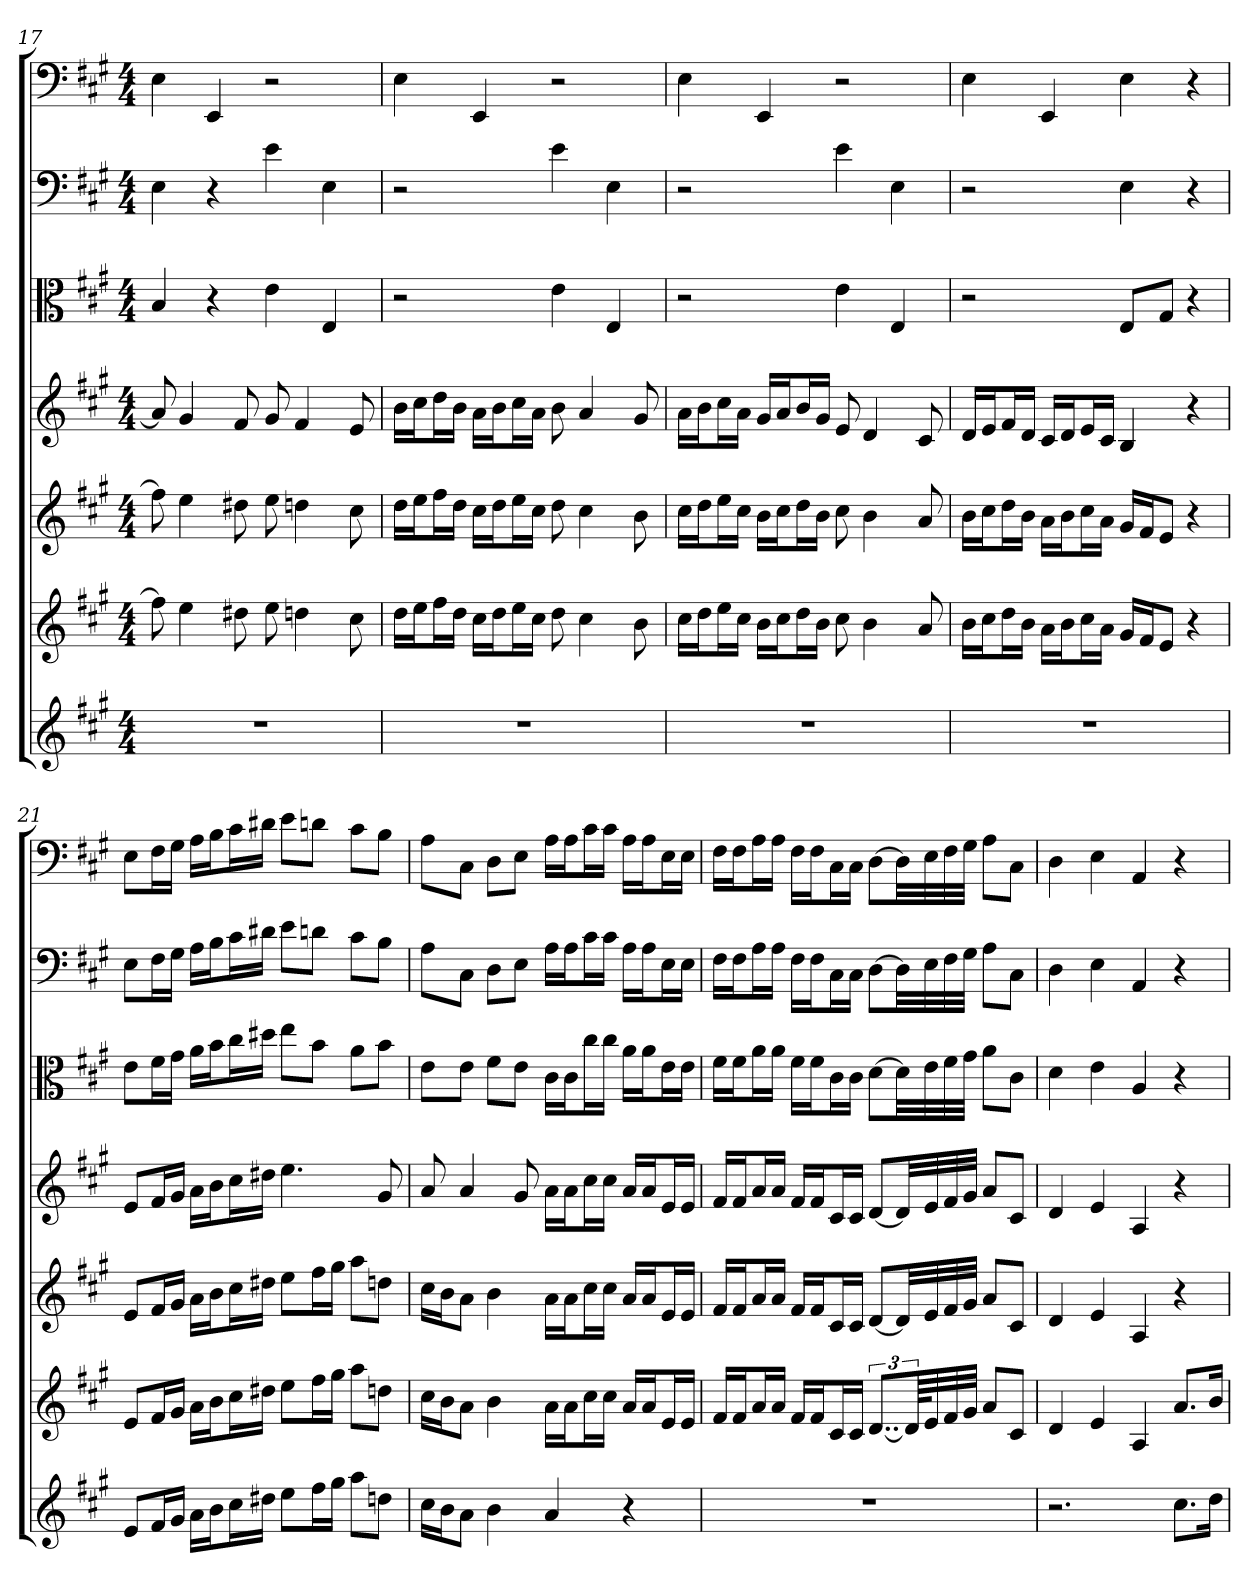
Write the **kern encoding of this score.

**kern	**kern	**kern	**kern	**kern	**kern	**kern
*part7	*part6	*part5	*part4	*part3	*part2	*part1
*staff7	*staff6	*staff5	*staff4	*staff3	*staff2	*staff1
*	*	*	*	*clefC3	*	*
*k[f#c#g#]	*k[f#c#g#]	*k[f#c#g#]	*k[f#c#g#]	*k[f#c#g#]	*k[f#c#g#]	*k[f#c#g#]
*A:	*A:	*A:	*A:	*A:	*A:	*A:
*M4/4	*M4/4	*M4/4	*M4/4	*M4/4	*M4/4	*M4/4
=17	=17	=17	=17	=17	=17	=17
1r	8ff#]	8ff#]	8a]	4B	4E	4E
.	4ee	4ee	4g#	.	.	.
.	.	.	.	4r	4r	4EE
.	8dd#X	8dd#X	8f#	.	.	.
.	8ee	8ee	8g#	4e	4e	2r
.	4ddn	4ddn	4f#	.	.	.
.	.	.	.	4E	4E	.
.	8cc#	8cc#	8e	.	.	.
=18	=18	=18	=18	=18	=18	=18
1r	16ddLL	16ddLL	16bLL	2r	2r	4E
.	16eeJ	16eeJ	16cc#J	.	.	.
.	16ff#L	16ff#L	16ddL	.	.	.
.	16ddJJ	16ddJJ	16bJJ	.	.	.
.	16cc#LL	16cc#LL	16aLL	.	.	4EE
.	16ddJ	16ddJ	16bJ	.	.	.
.	16eeL	16eeL	16cc#L	.	.	.
.	16cc#JJ	16cc#JJ	16aJJ	.	.	.
.	8dd	8dd	8b	4e	4e	2r
.	4cc#	4cc#	4a	.	.	.
.	.	.	.	4E	4E	.
.	8b	8b	8g#	.	.	.
=19	=19	=19	=19	=19	=19	=19
1r	16cc#LL	16cc#LL	16aLL	2r	2r	4E
.	16ddJ	16ddJ	16bJ	.	.	.
.	16eeL	16eeL	16cc#L	.	.	.
.	16cc#JJ	16cc#JJ	16aJJ	.	.	.
.	16bLL	16bLL	16g#LL	.	.	4EE
.	16cc#J	16cc#J	16aJ	.	.	.
.	16ddL	16ddL	16bL	.	.	.
.	16bJJ	16bJJ	16g#JJ	.	.	.
.	8cc#	8cc#	8e	4e	4e	2r
.	4b	4b	4d	.	.	.
.	.	.	.	4E	4E	.
.	8a	8a	8c#	.	.	.
=20	=20	=20	=20	=20	=20	=20
1r	16bLL	16bLL	16dLL	2r	2r	4E
.	16cc#J	16cc#J	16eJ	.	.	.
.	16ddL	16ddL	16f#L	.	.	.
.	16bJJ	16bJJ	16dJJ	.	.	.
.	16aLL	16aLL	16c#LL	.	.	4EE
.	16bJ	16bJ	16dJ	.	.	.
.	16cc#L	16cc#L	16eL	.	.	.
.	16aJJ	16aJJ	16c#JJ	.	.	.
.	16g#LL	16g#LL	4B	8E/L	4E	4E
.	16f#J	16f#J	.	.	.	.
.	8eJ	8eJ	.	8G#/J	.	.
.	4r	4r	4r	4r	4r	4r
=21	=21	=21	=21	=21	=21	=21
8eL	8eL	8eL	8eL	8e\L	8EL	8EL
16f#L	16f#L	16f#L	16f#L	16f#\L	16F#L	16F#L
16g#JJ	16g#JJ	16g#JJ	16g#JJ	16g#\JJ	16G#JJ	16G#JJ
16aLL	16aLL	16aLL	16aLL	16a\LL	16ALL	16ALL
16bJ	16bJ	16bJ	16bJ	16b\J	16BJ	16BJ
16cc#L	16cc#L	16cc#L	16cc#L	16cc#\L	16c#L	16c#L
16dd#XJJ	16dd#XJJ	16dd#XJJ	16dd#XJJ	16dd#X\JJ	16d#XJJ	16d#XJJ
8eeL	8eeL	8eeL	4.ee	8ee\L	8eL	8eL
16ff#L	16ff#L	16ff#L	.	8b\J	8dnJ	8dnJ
16gg#JJ	16gg#JJ	16gg#JJ	.	.	.	.
8aaL	8aaL	8aaL	.	8a\L	8c#L	8c#L
8ddnJ	8ddnJ	8ddnJ	8g#	8b\J	8BJ	8BJ
=22	=22	=22	=22	=22	=22	=22
16cc#LL	16cc#LL	16cc#LL	8a	8e\L	8AL	8AL
16bJ	16bJ	16bJ	.	.	.	.
8aJ	8aJ	8aJ	4a	8e\J	8C#J	8C#J
4b	4b	4b	.	8f#\L	8DL	8DL
.	.	.	8g#	8e\J	8EJ	8EJ
4a	16aLL	16aLL	16aLL	16c#\LL	16ALL	16ALL
.	16aJ	16aJ	16aJ	16c#\J	16AJ	16AJ
.	16cc#L	16cc#L	16cc#L	16cc#\L	16c#L	16c#L
.	16cc#JJ	16cc#JJ	16cc#JJ	16cc#\JJ	16c#JJ	16c#JJ
4r	16aLL	16aLL	16aLL	16a\LL	16ALL	16ALL
.	16aJ	16aJ	16aJ	16a\J	16AJ	16AJ
.	16eL	16eL	16eL	16e\L	16EL	16EL
.	16eJJ	16eJJ	16eJJ	16e\JJ	16EJJ	16EJJ
=23	=23	=23	=23	=23	=23	=23
1r	16f#LL	16f#LL	16f#LL	16f#\LL	16F#LL	16F#LL
.	16f#J	16f#J	16f#J	16f#\J	16F#J	16F#J
.	16aL	16aL	16aL	16a\L	16AL	16AL
.	16aJJ	16aJJ	16aJJ	16a\JJ	16AJJ	16AJJ
.	16f#LL	16f#LL	16f#LL	16f#\LL	16F#LL	16F#LL
.	16f#J	16f#J	16f#J	16f#\J	16F#J	16F#J
.	16c#L	16c#L	16c#L	16c#\L	16C#L	16C#L
.	16c#JJ	16c#JJ	16c#JJ	16c#\JJ	16C#JJ	16C#JJ
.	[12..dL	[8dL	[8dL	[8d\L	[8DL	[8DL
.	.	32dLL]	32dLL]	32d\LL]	32DLL]	32DLL]
.	96dKLL]	.	.	.	.	.
.	32e	32e	32e	32e\	32E	32E
.	32f#	32f#	32f#	32f#\	32F#	32F#
.	32g#JJJ	32g#JJJ	32g#JJJ	32g#\JJJ	32G#JJJ	32G#JJJ
.	8aL	8aL	8aL	8a\L	8AL	8AL
.	8c#J	8c#J	8c#J	8c#\J	8C#J	8C#J
=24	=24	=24	=24	=24	=24	=24
2.r	4d	4d	4d	4d	4D	4D
.	4e	4e	4e	4e	4E	4E
.	4A	4A	4A	4A	4AA	4AA
8.cc#L	8.aL	4r	4r	4r	4r	4r
16ddJk	16bJk	.	.	.	.	.
=	=	=	=	=	=	=
*-	*-	*-	*-	*-	*-	*-
